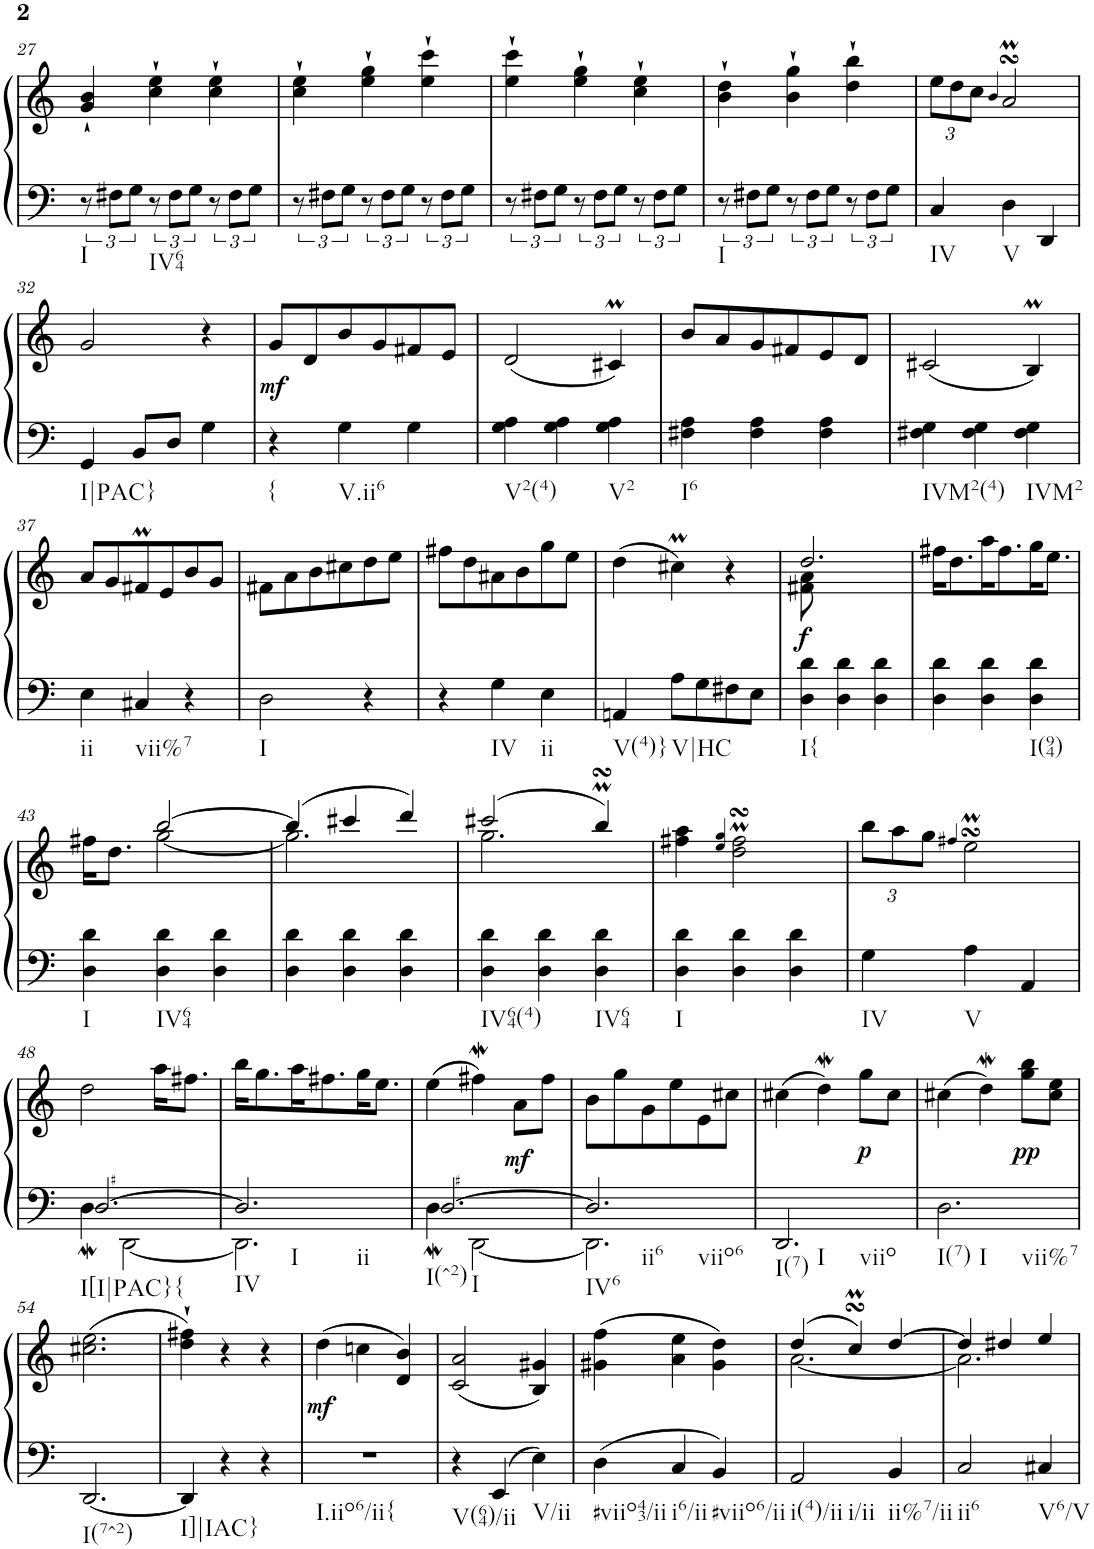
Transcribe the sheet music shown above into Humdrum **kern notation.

**kern	**kern	**dynam
*part1	*part1	*part1
*staff2	*staff1	*staff1/2
*I"Harpsichord	*	*
*I'Hch.	*	*
!!LO:PB:g=z
*clefF4	*clefG2	*
*k[]	*k[]	*
*M3/4	*M3/4	*
=27	=27	=27
!LO:TX:b:t=I	!	!
12r	4g/` 4b/`	.
12F#X\L	.	.
12G\J	.	.
!LO:TX:b:t=IV64	!	!
12r	4cc\` 4ee\`	.
12F#\L	.	.
12G\J	.	.
12r	4cc\` 4ee\`	.
12F#\L	.	.
12G\J	.	.
=28	=28	=28
12r	4cc\` 4ee\`	.
12F#X\L	.	.
12G\J	.	.
12r	4ee\` 4gg\`	.
12F#\L	.	.
12G\J	.	.
12r	4ee\` 4ccc\`	.
12F#\L	.	.
12G\J	.	.
=29	=29	=29
12r	4ee\` 4ccc\`	.
12F#X\L	.	.
12G\J	.	.
12r	4ee\` 4gg\`	.
12F#\L	.	.
12G\J	.	.
12r	4cc\` 4ee\`	.
12F#\L	.	.
12G\J	.	.
=30	=30	=30
!LO:TX:b:t=I	!	!
12r	4b\` 4dd\`	.
12F#X\L	.	.
12G\J	.	.
12r	4b\` 4gg\`	.
12F#\L	.	.
12G\J	.	.
12r	4dd\` 4bb\`	.
12F#\L	.	.
12G\J	.	.
=31	=31	=31
*	*Xbrackettup	*
!LO:TX:b:t=IV	!	!
4C/	12ee\L	.
.	12dd\	.
.	12cc\J	.
.	4qb/	.
!LO:TX:b:t=V	!	!
4D\	2asSSSM/	.
4DD/	.	.
!!LO:LB:g=z
=32	=32	=32
!LO:TX:b:t=I|PAC}	!	!
4GG/	2g/	.
8BB/L	.	.
8D/J	.	.
4G\	4r	.
=33	=33	=33
!LO:TX:b:t={	!	!
!	!	!LO:DY:b
4r	8g/L	mf
.	8d/	.
!LO:TX:b:t=V.ii6	!	!
4G\	8b/	.
.	8g/	.
4G\	8f#X/	.
.	8e/J	.
=34	=34	=34
!LO:TX:b:t=V2(4)	!	!
4G\ 4A\	(<2d/	.
4G\ 4A\	.	.
!LO:TX:b:t=V2	!	!
4G\ 4A\	4c#Xm/)	.
=35	=35	=35
!LO:TX:b:t=I6	!	!
4F#X\ 4A\	8b/L	.
.	8a/	.
4F#\ 4A\	8g/	.
.	8f#X/	.
4F#\ 4A\	8e/	.
.	8d/J	.
=36	=36	=36
!LO:TX:b:t=IVM2(4)	!	!
4F#X\ 4G\	(<2c#X/	.
4F#\ 4G\	.	.
!LO:TX:b:t=IVM2	!	!
4F#\ 4G\	4Bm/)	.
!!LO:LB:g=z
=37	=37	=37
!LO:TX:b:t=ii	!	!
4E\	8a/L	.
.	8g/	.
!LO:TX:b:t=vii%7	!	!
4C#X/	8f#Xm/	.
.	8e/	.
4r	8b/	.
.	8g/J	.
=38	=38	=38
!LO:TX:b:t=I	!	!
2D\	8f#X\L	.
.	8a\	.
.	8b\	.
.	8cc#X\	.
4r	8dd\	.
.	8ee\J	.
=39	=39	=39
4r	8ff#X\L	.
.	8dd\	.
!LO:TX:b:t=IV	!	!
4G\	8a#X\	.
.	8b\	.
!LO:TX:b:t=ii	!	!
4E\	8gg\	.
.	8ee\J	.
=40	=40	=40
!LO:TX:b:t=V(4)}	!	!
4AAn/	(>4dd\	.
!LO:TX:b:t=V|HC	!	!
8A\L	4cc#Xm\)	.
8G\	.	.
8F#X\	4r	.
8E\J	.	.
=41	=41	=41
*	*^	*
!LO:TX:b:t=I{	!	!	!
!	!	!	!LO:DY:b
4D\ 4d\	2.dd/	8f#X\ 8a\	f
.	.	2ryy	.
4D\ 4d\	.	.	.
4D\ 4d\	.	.	.
.	.	8ryy	.
*	*v	*v	*
=42	=42	=42
4D\ 4d\	16ff#X\KL	.
.	8.dd\	.
4D\ 4d\	16aa\K	.
.	8.ff#\	.
!LO:TX:b:t=I(94)	!	!
4D\ 4d\	16gg\K	.
.	8.ee\J	.
!!LO:LB:g=z
=43	=43	=43
*	*^	*
!LO:TX:b:t=I	!	!	!
4D\ 4d\	16ff#X\KL	4ryy	.
.	8.dd\J	.	.
!LO:TX:b:t=IV64	!	!	!
4D\ 4d\	[2bb/	[2gg\	.
4D\ 4d\	.	.	.
=44	=44	=44	=44
4D\ 4d\	(>4bb/]	2.gg\]	.
4D\ 4d\	4ccc#X/	.	.
4D\ 4d\	4ddd/)	.	.
=45	=45	=45	=45
!LO:TX:b:t=IV64(4)	!	!	!
4D\ 4d\	(>2ccc#X/	2.gg\	.
4D\ 4d\	.	.	.
!LO:TX:b:t=IV64	!	!	!
4D\ 4d\	4bbmsSsS/)	.	.
*	*v	*v	*
=46	=46	=46
!LO:TX:b:t=I	!	!
4D\ 4d\	4ff#X\ 4aa\	.
.	4qee/ 4qgg/	.
4D\ 4d\	2dd\MsSSS 2ff#\MsSSS	.
4D\ 4d\	.	.
=47	=47	=47
!LO:TX:b:t=IV	!	!
4G\	12bb\L	.
.	12aa\	.
.	12gg\J	.
.	4qff#X/	.
!LO:TX:b:t=V	!	!
4A\	2eesSsSm\	.
4AA/	.	.
!!LO:LB:g=z
=48	=48	=48
*^	*	*
!LO:TX:b:t=I[I|PAC}{	!	!	!
[2.D/	4DW\	2dd\	.
.	[2DD\	.	.
.	.	16aa\KL	.
.	.	8.ff#X\J	.
=49	=49	=49	=49
!LO:TX:b:t=IV	!	!	!
!LO:TX:b:t=I	!	!	!
!LO:TX:b:t=ii	!	!	!
2.D/]	2.DD\]	16bb\KL	.
.	.	8.gg\	.
.	.	16aa\K	.
.	.	8.ff#X\	.
.	.	16gg\K	.
.	.	8.ee\J	.
=50	=50	=50	=50
!LO:TX:b:t=I(^2)	!	!	!
!LO:TX:b:t=I	!	!	!
[2.D/	4DW\	(>4ee\	.
.	[2DD\	4ff#XW\)	.
!	!	!	!LO:DY:b
.	.	8a\L	mf
.	.	8ff#\J	.
=51	=51	=51	=51
!LO:TX:b:t=IV6	!	!	!
!LO:TX:b:t=ii6	!	!	!
!LO:TX:b:t=viio6	!	!	!
2.D/]	2.DD\]	8b\L	.
.	.	8gg\	.
.	.	8g\	.
.	.	8ee\	.
.	.	8e\	.
.	.	8cc#X\J	.
*v	*v	*	*
=52	=52	=52
!LO:TX:b:t=I(7)	!	!
!LO:TX:b:t=I	!	!
!LO:TX:b:t=viio	!	!
2.DD/	(>4cc#X\	.
.	4ddW\)	.
!	!	!LO:DY:b
.	8gg\L	p
.	8cc#\J	.
=53	=53	=53
!LO:TX:b:t=I(7)	!	!
!LO:TX:b:t=I	!	!
!LO:TX:b:t=vii%7	!	!
2.D\	(>4cc#X\	.
.	4ddW\)	.
!	!	!LO:DY:b
.	8gg\ 8bb\L	pp
.	8cc#\ 8ee\J	.
!!LO:LB:g=z
=54	=54	=54
!LO:TX:b:t=I(7^2)	!	!
[2.DD/	(>2.cc#X\ 2.ee\	.
=55	=55	=55
!LO:TX:b:t=I]|IAC}	!	!
4DD/]	4dd\` 4ff#X\`)	.
4r	4r	.
4r	4r	.
=56	=56	=56
!LO:TX:b:t=I.iio6/ii{	!	!
!	!	!LO:DY:b
2.r	(>4dd\	mf
.	4ccn\	.
.	4d/ 4b/)	.
=57	=57	=57
!LO:TX:b:t=V(64)/ii	!	!
4r	(<2c/ 2a/	.
4EE/	.	.
!LO:TX:b:t=V/ii	!	!
4E\	4B/ 4g#X/)	.
=58	=58	=58
!LO:TX:b:t=#viio43/ii	!	!
4D\	(>4g#X\ 4ff\	.
!LO:TX:b:t=i6/ii	!	!
4C/	4a\ 4ee\	.
!LO:TX:b:t=#viio6/ii	!	!
4BB/	4g#\ 4dd\)	.
=59	=59	=59
*	*^	*
!LO:TX:b:t=i(4)/ii	!	!	!
!LO:TX:b:t=i/ii	!	!	!
2AA/	(>4dd/	[2.a\	.
.	4ccMsSSs/)	.	.
!LO:TX:b:t=ii%7/ii	!	!	!
4BB/	[4dd/	.	.
=60	=60	=60	=60
!LO:TX:b:t=ii6	!	!	!
2C/	4dd/]	2.a\]	.
.	4dd#X/	.	.
!LO:TX:b:t=V6/V	!	!	!
4C#X/	4ee/	.	.
*	*v	*v	*
=	=	=
*-	*-	*-
